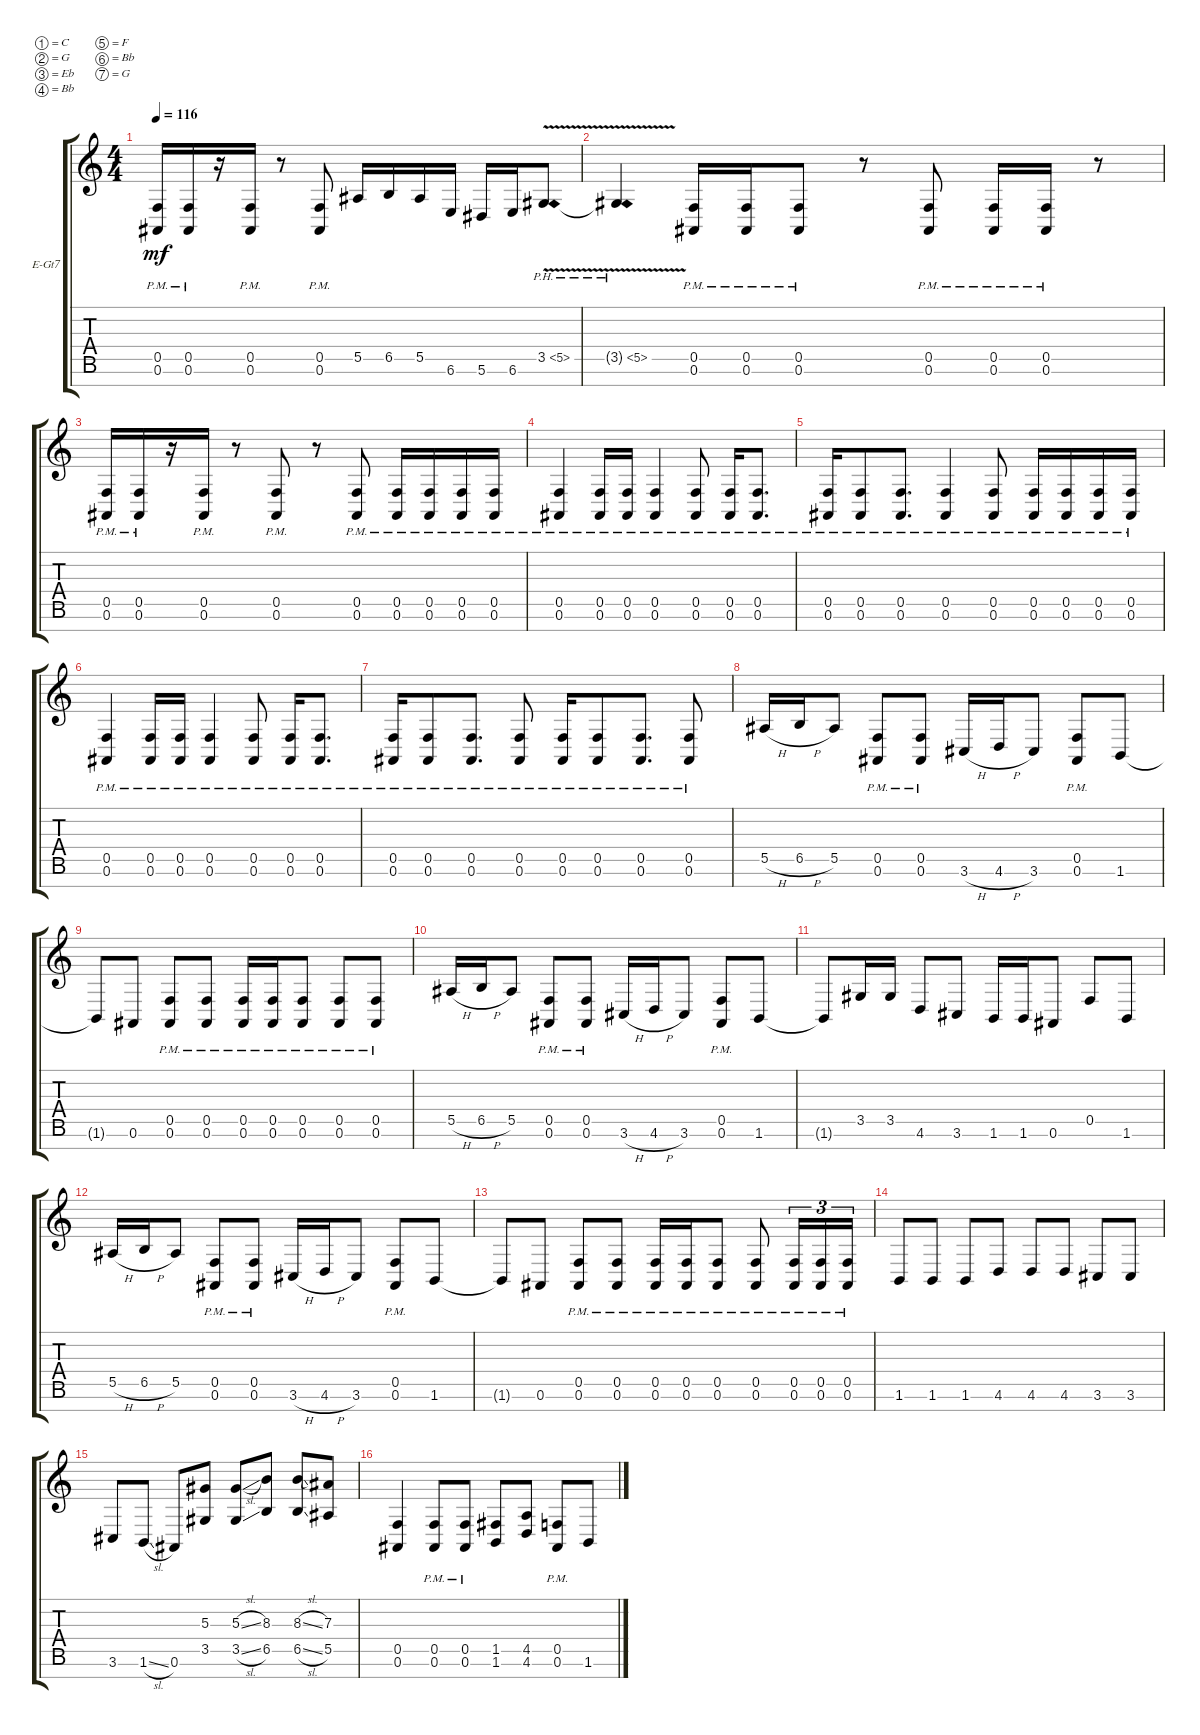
\defaultSystemsLayout 4
\bracketExtendMode groupsimilarinstruments
\firstSystemTrackNameOrientation horizontal
\otherSystemsTrackNameOrientation horizontal
\track ("Electric Guitar" "E-Gt7") {instrument distortionguitar}
\staff {score tabs}
\tuning (C4 G3 Eb3 Bb2 F2 Bb1 G1)
\ts (4 4)
\tempo 116
\clef g2
\ks c
(0.5{pm} 0.6{pm}).16{dy mf} (0.5{pm} 0.6{pm}).16 r.16 (0.5{pm} 0.6{pm}).16 r.8 (0.5{pm} 0.6{pm}).8 5.5.16 6.5.16 5.5.16 6.6.16 5.6.16 6.6.16 3.5{ph 2 v}.8 |
3.5{ph 2 t}.4 (0.5{pm} 0.6{pm}).16 (0.5{pm} 0.6{pm}).16 (0.5{pm} 0.6{pm}).8 r.8 (0.5{pm} 0.6{pm}).8 (0.5{pm} 0.6{pm}).16 (0.5{pm} 0.6{pm}).16 r.8 |
(0.5{pm} 0.6{pm}).16 (0.5{pm} 0.6{pm}).16 r.16 (0.5{pm} 0.6{pm}).16 r.8 (0.5{pm} 0.6{pm}).8 r.8 (0.5{pm} 0.6{pm}).8 (0.5{pm} 0.6{pm}).16 (0.5{pm} 0.6{pm}).16 (0.5{pm} 0.6{pm}).16 (0.5{pm} 0.6{pm}).16 |
(0.5{pm} 0.6{pm}).4 (0.5{pm} 0.6{pm}).16 (0.5{pm} 0.6{pm}).16 (0.5{pm} 0.6{pm}).4 (0.5{pm} 0.6{pm}).8 (0.5{pm} 0.6{pm}).16 (0.5{pm} 0.6{pm}).8{d} |
(0.5{pm} 0.6{pm}).16 (0.5{pm} 0.6{pm}).8 (0.5{pm} 0.6{pm}).8{d} (0.5{pm} 0.6{pm}).4 (0.5{pm} 0.6{pm}).8 (0.5{pm} 0.6{pm}).16 (0.5{pm} 0.6{pm}).16 (0.5{pm} 0.6{pm}).16 (0.5{pm} 0.6{pm}).16 |
(0.5{pm} 0.6{pm}).4 (0.5{pm} 0.6{pm}).16 (0.5{pm} 0.6{pm}).16 (0.5{pm} 0.6{pm}).4 (0.5{pm} 0.6{pm}).8 (0.5{pm} 0.6{pm}).16 (0.5{pm} 0.6{pm}).8{d} |
(0.5{pm} 0.6{pm}).16 (0.5{pm} 0.6{pm}).8 (0.5{pm} 0.6{pm}).8{d} (0.5{pm} 0.6{pm}).8 (0.5{pm} 0.6{pm}).16 (0.5{pm} 0.6{pm}).8 (0.5{pm} 0.6{pm}).8{d} (0.5{pm} 0.6{pm}).8 |
5.5{h}.16 6.5{h}.16 5.5.8 (0.6{pm} 0.5{pm}).8 (0.6{pm} 0.5{pm}).8 3.6{h}.16 4.6{h}.16 3.6.8 (0.6{pm} 0.5{pm}).8 1.6.8 |
1.6{t}.8 0.6.8 (0.6{pm} 0.5{pm}).8 (0.6{pm} 0.5{pm}).8 (0.6{pm} 0.5{pm}).16 (0.6{pm} 0.5{pm}).16 (0.6{pm} 0.5{pm}).8 (0.6{pm} 0.5{pm}).8 (0.6{pm} 0.5{pm}).8 |
5.5{h}.16 6.5{h}.16 5.5.8 (0.6{pm} 0.5{pm}).8 (0.6{pm} 0.5{pm}).8 3.6{h}.16 4.6{h}.16 3.6.8 (0.6{pm} 0.5{pm}).8 1.6.8 |
1.6{t}.8 3.5.16 3.5.16 4.6.8 3.6.8 1.6.16 1.6.16 0.6.8 0.5.8 1.6.8 |
5.5{h}.16 6.5{h}.16 5.5.8 (0.6{pm} 0.5{pm}).8 (0.6{pm} 0.5{pm}).8 3.6{h}.16 4.6{h}.16 3.6.8 (0.6{pm} 0.5{pm}).8 1.6.8 |
1.6{t}.8 0.6.8 (0.6{pm} 0.5{pm}).8 (0.6{pm} 0.5{pm}).8 (0.6{pm} 0.5{pm}).16 (0.6{pm} 0.5{pm}).16 (0.6{pm} 0.5{pm}).8 (0.6{pm} 0.5{pm}).8 (0.6{pm} 0.5{pm}).16{tu (3 2)} (0.6{pm} 0.5{pm}).16{tu (3 2)} (0.6{pm} 0.5{pm}).16{tu (3 2)} |
1.6.8 1.6.8 1.6.8 4.6.8 4.6.8 4.6.8 3.6.8 3.6.8 |
3.6.8 1.6{sl}.8 0.6.8 (3.5 5.3).8 (3.5{sl} 5.3{sl}).8 (6.5 8.3).8 (6.5{sl} 8.3{sl}).8 (5.5 7.3).8 |
(0.6 0.5).4 (0.6{pm} 0.5{pm}).8 (0.6{pm} 0.5{pm}).8 (1.6 1.5).8 (4.5 4.6).8 (0.6{pm} 0.5{pm}).8 1.6.8
